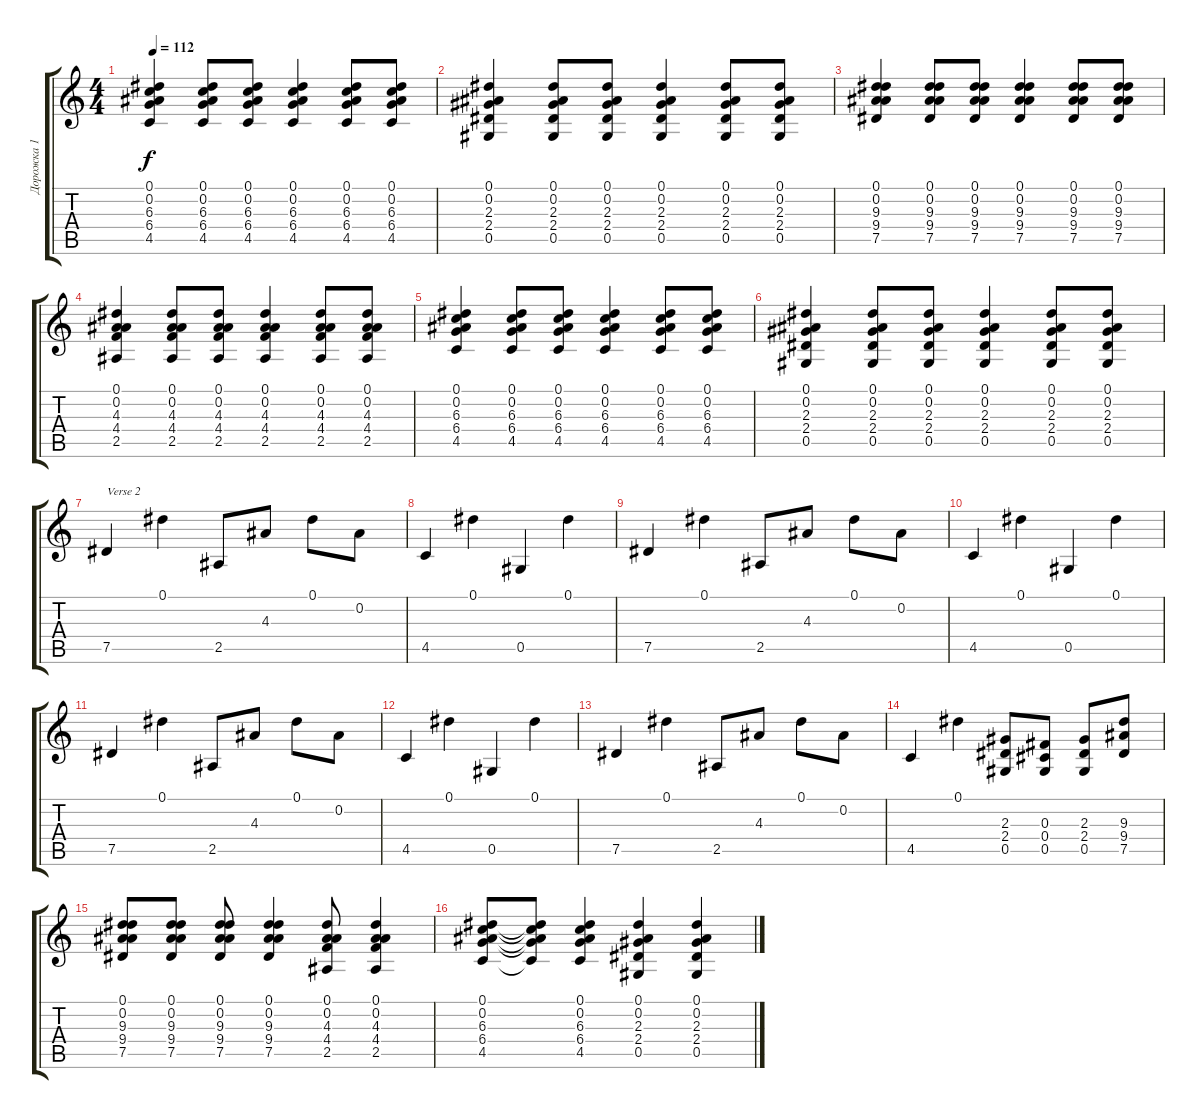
\track ("Дорожка 1" "Дорожка 1") {instrument acousticguitarsteel}
\staff {score tabs}
\tuning (Eb4 Bb3 Gb3 Db3 Ab2 Eb2) {hide}
\ts (4 4)
\tempo 112
\clef g2
\ks c
(0.1 0.2 6.3 6.4 4.5).4{dy f} (0.1 0.2 6.3 6.4 4.5).8 (0.1 0.2 6.3 6.4 4.5).8 (0.1 0.2 6.3 6.4 4.5).4 (0.1 0.2 6.3 6.4 4.5).8 (0.1 0.2 6.3 6.4 4.5).8 |
(0.1 0.2 2.3 2.4 0.5).4 (0.1 0.2 2.3 2.4 0.5).8 (0.1 0.2 2.3 2.4 0.5).8 (0.1 0.2 2.3 2.4 0.5).4 (0.1 0.2 2.3 2.4 0.5).8 (0.1 0.2 2.3 2.4 0.5).8 |
(0.1 0.2 9.3 9.4 7.5).4 (0.1 0.2 9.3 9.4 7.5).8 (0.1 0.2 9.3 9.4 7.5).8 (0.1 0.2 9.3 9.4 7.5).4 (0.1 0.2 9.3 9.4 7.5).8 (0.1 0.2 9.3 9.4 7.5).8 |
(0.1 0.2 4.3 4.4 2.5).4 (0.1 0.2 4.3 4.4 2.5).8 (0.1 0.2 4.3 4.4 2.5).8 (0.1 0.2 4.3 4.4 2.5).4 (0.1 0.2 4.3 4.4 2.5).8 (0.1 0.2 4.3 4.4 2.5).8 |
(0.1 0.2 6.3 6.4 4.5).4 (0.1 0.2 6.3 6.4 4.5).8 (0.1 0.2 6.3 6.4 4.5).8 (0.1 0.2 6.3 6.4 4.5).4 (0.1 0.2 6.3 6.4 4.5).8 (0.1 0.2 6.3 6.4 4.5).8 |
(0.1 0.2 2.3 2.4 0.5).4 (0.1 0.2 2.3 2.4 0.5).8 (0.1 0.2 2.3 2.4 0.5).8 (0.1 0.2 2.3 2.4 0.5).4 (0.1 0.2 2.3 2.4 0.5).8 (0.1 0.2 2.3 2.4 0.5).8 |
7.5.4{txt "Verse 2"} 0.1.4 2.5.8 4.3.8 0.1.8 0.2.8 |
4.5.4 0.1.4 0.5.4 0.1.4 |
7.5.4 0.1.4 2.5.8 4.3.8 0.1.8 0.2.8 |
4.5.4 0.1.4 0.5.4 0.1.4 |
7.5.4 0.1.4 2.5.8 4.3.8 0.1.8 0.2.8 |
4.5.4 0.1.4 0.5.4 0.1.4 |
7.5.4 0.1.4 2.5.8 4.3.8 0.1.8 0.2.8 |
4.5.4 0.1.4 (2.3 2.4 0.5).8 (0.3 0.4 0.5).8 (2.3 2.4 0.5).8 (9.3 9.4 7.5).8 |
(0.1 0.2 9.3 9.4 7.5).8 (0.1 0.2 9.3 9.4 7.5).8 (0.1 0.2 9.3 9.4 7.5).8 (0.1 0.2 9.3 9.4 7.5).4 (0.1 0.2 4.3 4.4 2.5).8 (0.1 0.2 4.3 4.4 2.5).4 |
(0.1 0.2 6.3 6.4 4.5).8 (0.1{t} 0.2{t} 6.3{t} 6.4{t} 4.5{t}).8 (0.1 0.2 6.3 6.4 4.5).4 (0.1 0.2 2.3 2.4 0.5).4 (0.1 0.2 2.3 2.4 0.5).4
